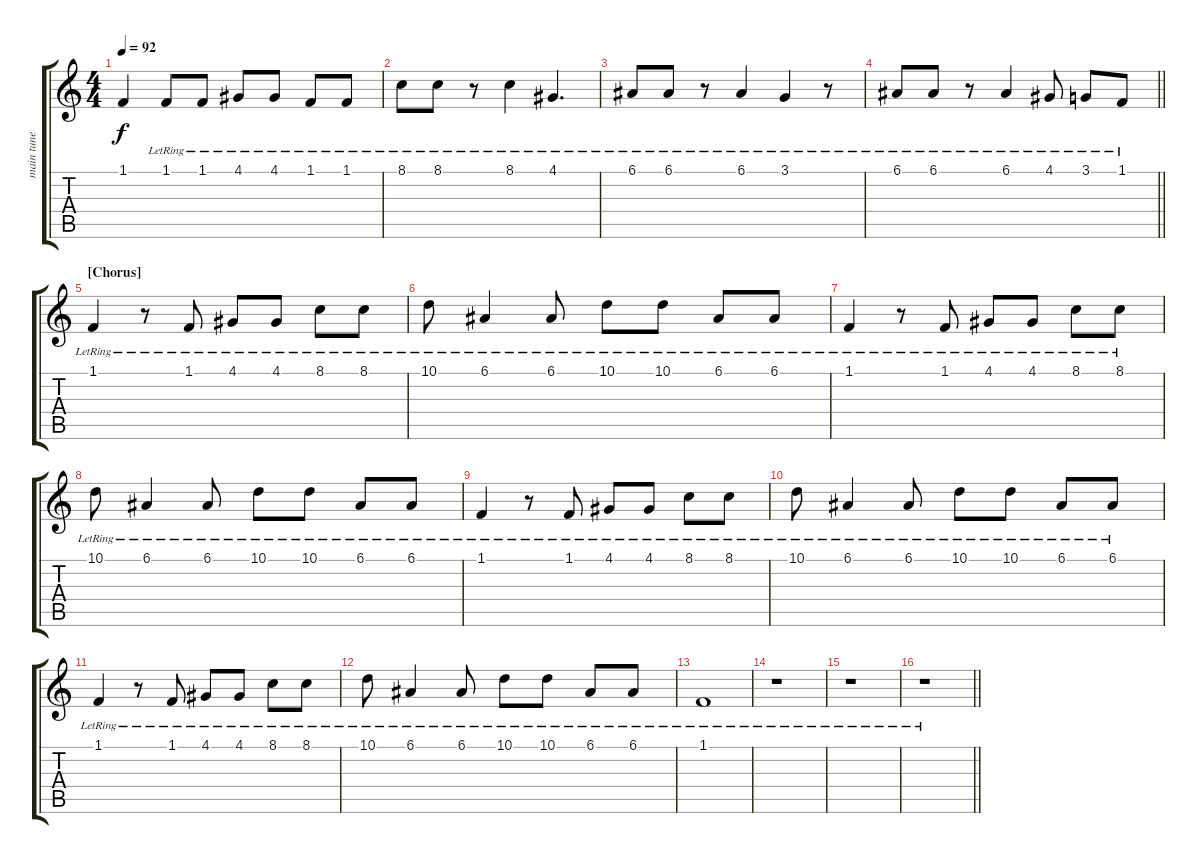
\track ("main tune" "main tune") {instrument acousticgrandpiano}
\staff {score tabs}
\tuning (E4 B3 G3 D3 A2 E2) {hide}
\ts (4 4)
\tempo 92
\clef g2
\ks c
1.1{t}.4{dy f} 1.1{lr}.8 1.1{lr}.8 4.1{lr}.8 4.1{lr}.8 1.1{lr}.8 1.1{lr}.8 |
8.1{lr}.8 8.1{lr}.8 r.8 8.1{lr}.4 4.1{lr}.4{d} |
6.1{lr}.8 6.1{lr}.8 r.8 6.1{lr}.4 3.1{lr}.4 r.8 |
\barLineRight lightlight
6.1{lr}.8 6.1{lr}.8 r.8 6.1{lr}.4 4.1{lr}.8 3.1{lr}.8 1.1{lr}.8 |
\section ("" "[Chorus]")
1.1{lr}.4 r.8 1.1{lr}.8 4.1{lr}.8 4.1{lr}.8 8.1{lr}.8 8.1{lr}.8 |
10.1{lr}.8 6.1{lr}.4 6.1{lr}.8 10.1{lr}.8 10.1{lr}.8 6.1{lr}.8 6.1{lr}.8 |
1.1{lr}.4 r.8 1.1{lr}.8 4.1{lr}.8 4.1{lr}.8 8.1{lr}.8 8.1{lr}.8 |
10.1{lr}.8 6.1{lr}.4 6.1{lr}.8 10.1{lr}.8 10.1{lr}.8 6.1{lr}.8 6.1{lr}.8 |
1.1{lr}.4 r.8 1.1{lr}.8 4.1{lr}.8 4.1{lr}.8 8.1{lr}.8 8.1{lr}.8 |
10.1{lr}.8 6.1{lr}.4 6.1{lr}.8 10.1{lr}.8 10.1{lr}.8 6.1{lr}.8 6.1{lr}.8 |
1.1{lr}.4 r.8 1.1{lr}.8 4.1{lr}.8 4.1{lr}.8 8.1{lr}.8 8.1{lr}.8 |
10.1{lr}.8 6.1{lr}.4 6.1{lr}.8 10.1{lr}.8 10.1{lr}.8 6.1{lr}.8 6.1{lr}.8 |
1.1{lr}.1 |
r.1 |
r.1 |
\barLineRight lightlight
r.1
